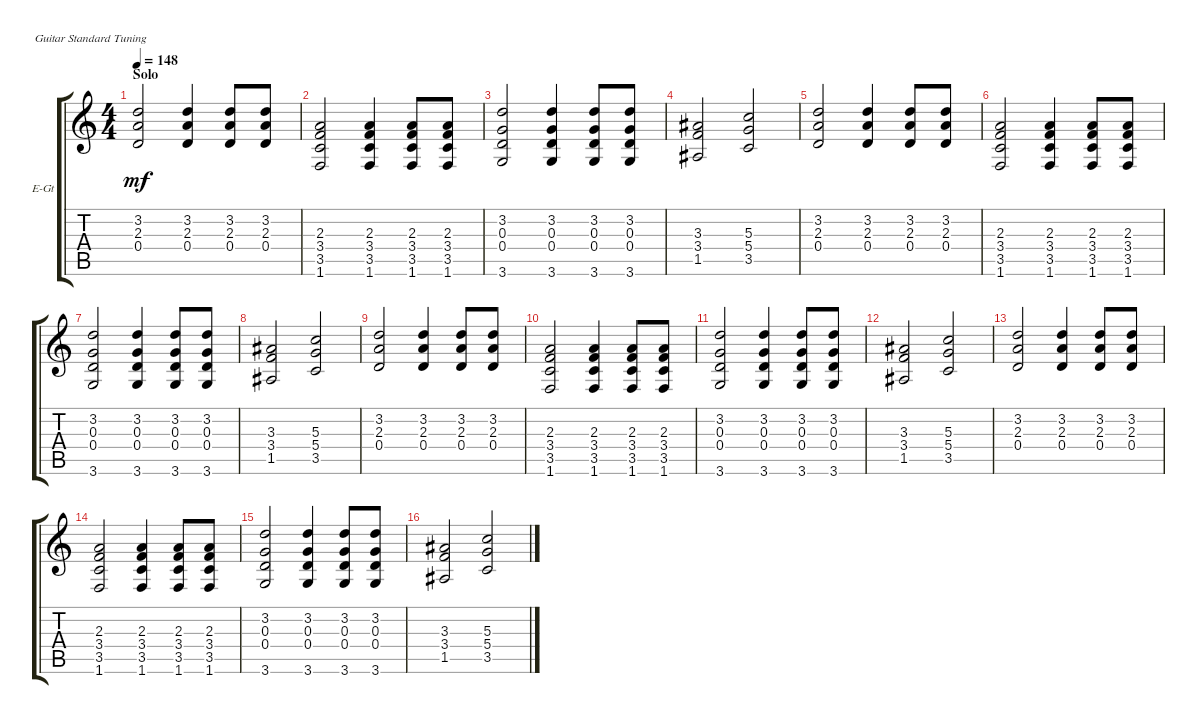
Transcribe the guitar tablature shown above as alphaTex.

\defaultSystemsLayout 4
\bracketExtendMode groupsimilarinstruments
\firstSystemTrackNameOrientation horizontal
\otherSystemsTrackNameOrientation horizontal
\track ("Electric Guitar" "E-Gt") {instrument distortionguitar}
\staff {score tabs}
\tuning (E4 B3 G3 D3 A2 E2)
\ts (4 4)
\section ("" "Solo")
\tempo 148
\clef g2
\ks c
(0.4 2.3 3.2).2{dy mf instrument distortionguitar} (0.4 2.3 3.2).4 (0.4 2.3 3.2).8 (0.4 2.3 3.2).8 |
(1.6 3.5 3.4 2.3).2 (1.6 3.5 3.4 2.3).4 (1.6 3.5 3.4 2.3).8 (1.6 3.5 3.4 2.3).8 |
(3.6 0.4 0.3 3.2).2 (3.6 0.4 0.3 3.2).4 (3.6 0.4 0.3 3.2).8 (3.6 0.4 0.3 3.2).8 |
(1.5 3.3 3.4).2 (3.5 5.4 5.3).2 |
(0.4 2.3 3.2).2 (0.4 2.3 3.2).4 (0.4 2.3 3.2).8 (0.4 2.3 3.2).8 |
(1.6 3.5 3.4 2.3).2 (1.6 3.5 3.4 2.3).4 (1.6 3.5 3.4 2.3).8 (1.6 3.5 3.4 2.3).8 |
(3.6 0.4 0.3 3.2).2 (3.6 0.4 0.3 3.2).4 (3.6 0.4 0.3 3.2).8 (3.6 0.4 0.3 3.2).8 |
(1.5 3.3 3.4).2 (3.5 5.4 5.3).2 |
(0.4 2.3 3.2).2 (0.4 2.3 3.2).4 (0.4 2.3 3.2).8 (0.4 2.3 3.2).8 |
(1.6 3.5 3.4 2.3).2 (1.6 3.5 3.4 2.3).4 (1.6 3.5 3.4 2.3).8 (1.6 3.5 3.4 2.3).8 |
(3.6 0.4 0.3 3.2).2 (3.6 0.4 0.3 3.2).4 (3.6 0.4 0.3 3.2).8 (3.6 0.4 0.3 3.2).8 |
(1.5 3.3 3.4).2 (3.5 5.4 5.3).2 |
(0.4 2.3 3.2).2 (0.4 2.3 3.2).4 (0.4 2.3 3.2).8 (0.4 2.3 3.2).8 |
(1.6 3.5 3.4 2.3).2 (1.6 3.5 3.4 2.3).4 (1.6 3.5 3.4 2.3).8 (1.6 3.5 3.4 2.3).8 |
(3.6 0.4 0.3 3.2).2 (3.6 0.4 0.3 3.2).4 (3.6 0.4 0.3 3.2).8 (3.6 0.4 0.3 3.2).8 |
(1.5 3.3 3.4).2 (3.5 5.4 5.3).2
